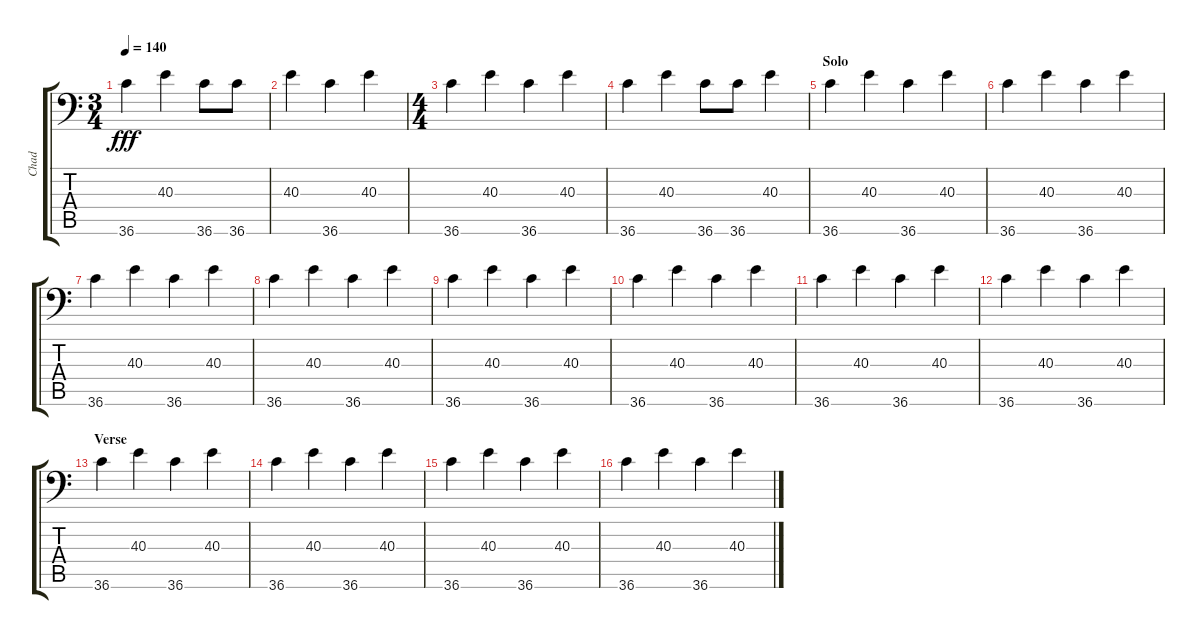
\track ("Chad" "Chad") {instrument acousticgrandpiano}
\staff {score tabs}
\tuning (C-1 C-1 C-1 C-1 C-1 C-1) {hide}
\ts (3 4)
\tempo 140
\clef f4
\ks c
36.6.4{dy fff} 40.3.4 36.6.8 36.6.8 |
40.3.4 36.6.4 40.3.4 |
\ts (4 4)
36.6.4 40.3.4 36.6.4 40.3.4 |
36.6.4 40.3.4 36.6.8 36.6.8 40.3.4 |
\section ("" "Solo")
36.6.4 40.3.4 36.6.4 40.3.4 |
36.6.4 40.3.4 36.6.4 40.3.4 |
36.6.4 40.3.4 36.6.4 40.3.4 |
36.6.4 40.3.4 36.6.4 40.3.4 |
36.6.4 40.3.4 36.6.4 40.3.4 |
36.6.4 40.3.4 36.6.4 40.3.4 |
36.6.4 40.3.4 36.6.4 40.3.4 |
36.6.4 40.3.4 36.6.4 40.3.4 |
\section ("" "Verse")
36.6.4 40.3.4 36.6.4 40.3.4 |
36.6.4 40.3.4 36.6.4 40.3.4 |
36.6.4 40.3.4 36.6.4 40.3.4 |
36.6.4 40.3.4 36.6.4 40.3.4
